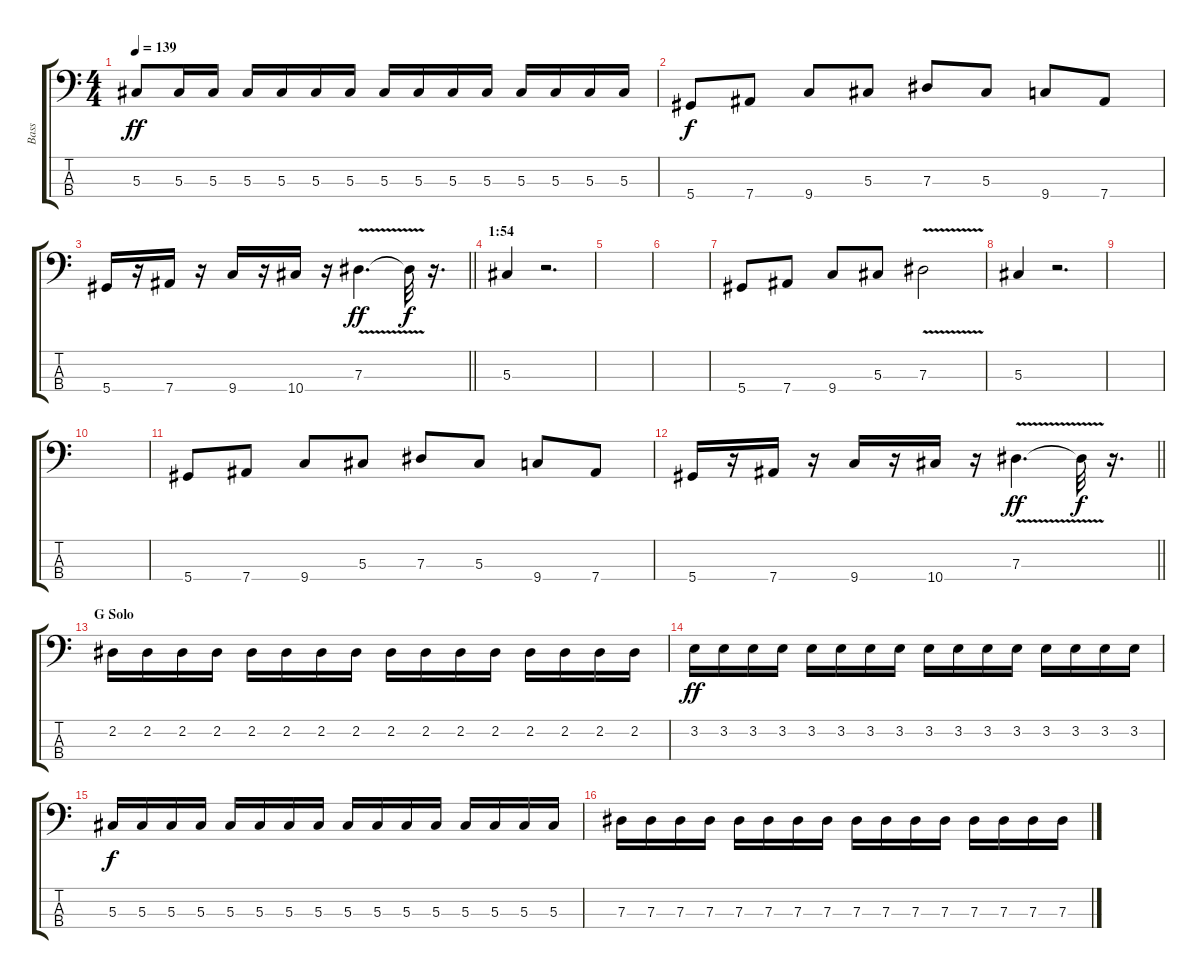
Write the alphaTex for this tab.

\track ("Bass" "Bass") {instrument electricbasspick}
\staff {score tabs}
\tuning (Gb2 Db2 Ab1 Eb1) {hide}
\ts (4 4)
\tempo 139
\clef f4
\ks c
5.3.8{dy ff} 5.3.16 5.3.16 5.3.16 5.3.16 5.3.16 5.3.16 5.3.16 5.3.16 5.3.16 5.3.16 5.3.16 5.3.16 5.3.16 5.3.16 |
5.4.8{dy f} 7.4.8 9.4.8 5.3.8 7.3.8 5.3.8 9.4.8 7.4.8 |
\barLineRight lightlight
5.4.16 r.16 7.4.16 r.16 9.4.16 r.16 10.4.16 r.16 7.3{v}.4{d dy ff} 7.3{t}.32{dy f} r.16{d} |
\section ("" "1:54")
5.3.4 r.2{d} |
|
|
5.4.8 7.4.8 9.4.8 5.3.8 7.3{v}.2 |
5.3.4 r.2{d} |
|
|
5.4.8 7.4.8 9.4.8 5.3.8 7.3.8 5.3.8 9.4.8 7.4.8 |
\barLineRight lightlight
5.4.16 r.16 7.4.16 r.16 9.4.16 r.16 10.4.16 r.16 7.3{v}.4{d dy ff} 7.3{t}.32{dy f} r.16{d} |
\section ("" "G Solo")
2.2.16 2.2.16 2.2.16 2.2.16 2.2.16 2.2.16 2.2.16 2.2.16 2.2.16 2.2.16 2.2.16 2.2.16 2.2.16 2.2.16 2.2.16 2.2.16 |
3.2.16{dy ff} 3.2.16 3.2.16 3.2.16 3.2.16 3.2.16 3.2.16 3.2.16 3.2.16 3.2.16 3.2.16 3.2.16 3.2.16 3.2.16 3.2.16 3.2.16 |
5.3.16{dy f} 5.3.16 5.3.16 5.3.16 5.3.16 5.3.16 5.3.16 5.3.16 5.3.16 5.3.16 5.3.16 5.3.16 5.3.16 5.3.16 5.3.16 5.3.16 |
7.3.16 7.3.16 7.3.16 7.3.16 7.3.16 7.3.16 7.3.16 7.3.16 7.3.16 7.3.16 7.3.16 7.3.16 7.3.16 7.3.16 7.3.16 7.3.16
